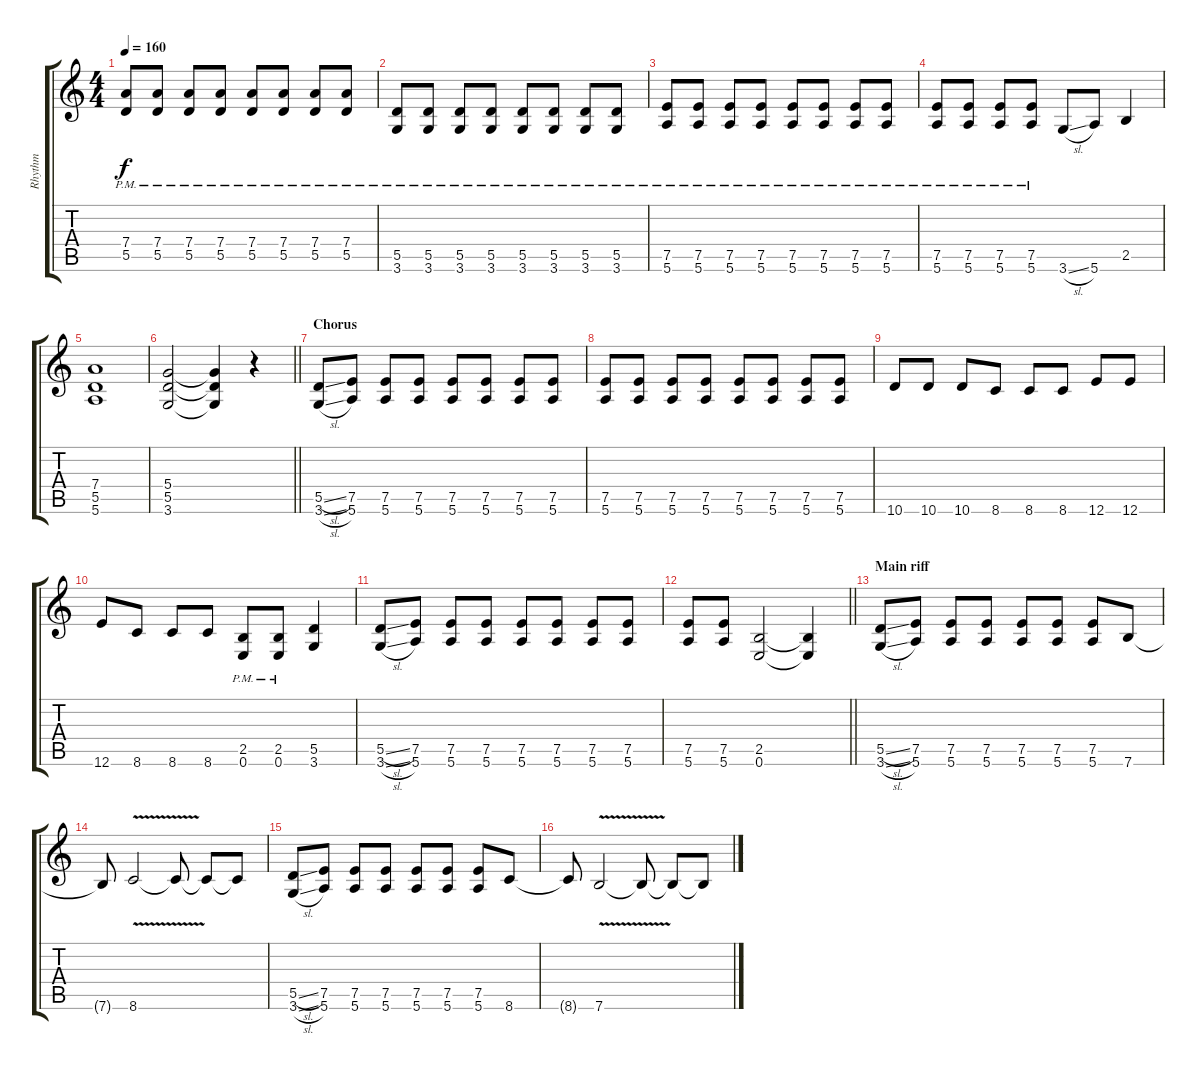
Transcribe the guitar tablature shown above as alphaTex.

\track ("Rhythm" "Rhythm") {instrument distortionguitar}
\staff {score tabs}
\tuning (E4 B3 G3 D3 A2 E2) {hide}
\ts (4 4)
\tempo 160
\clef g2
\ks c
(7.4{pm} 5.5{pm}).8{dy f} (7.4{pm} 5.5{pm}).8 (7.4{pm} 5.5{pm}).8 (7.4{pm} 5.5{pm}).8 (7.4{pm} 5.5{pm}).8 (7.4{pm} 5.5{pm}).8 (7.4{pm} 5.5{pm}).8 (7.4{pm} 5.5{pm}).8 |
(5.5{pm} 3.6{pm}).8 (5.5{pm} 3.6{pm}).8 (5.5{pm} 3.6{pm}).8 (5.5{pm} 3.6{pm}).8 (5.5{pm} 3.6{pm}).8 (5.5{pm} 3.6{pm}).8 (5.5{pm} 3.6{pm}).8 (5.5{pm} 3.6{pm}).8 |
(7.5{pm} 5.6{pm}).8 (7.5{pm} 5.6{pm}).8 (7.5{pm} 5.6{pm}).8 (7.5{pm} 5.6{pm}).8 (7.5{pm} 5.6{pm}).8 (7.5{pm} 5.6{pm}).8 (7.5{pm} 5.6{pm}).8 (7.5{pm} 5.6{pm}).8 |
(7.5{pm} 5.6{pm}).8 (7.5{pm} 5.6{pm}).8 (7.5{pm} 5.6{pm}).8 (7.5{pm} 5.6{pm}).8 3.6{sl}.8{volume 16} 5.6.8 2.5.4 |
(7.4 5.5 5.6).1 |
\barLineRight lightlight
(5.4 5.5 3.6).2 (5.4{t} 5.5{t} 3.6{t}).4 r.4 |
\section ("" "Chorus")
(5.5{sl} 3.6{sl}).8 (7.5 5.6).8 (7.5 5.6).8 (7.5 5.6).8 (7.5 5.6).8 (7.5 5.6).8 (7.5 5.6).8 (7.5 5.6).8 |
(7.5 5.6).8 (7.5 5.6).8 (7.5 5.6).8 (7.5 5.6).8 (7.5 5.6).8 (7.5 5.6).8 (7.5 5.6).8 (7.5 5.6).8 |
10.6.8 10.6.8 10.6.8 8.6.8 8.6.8 8.6.8 12.6.8 12.6.8 |
12.6.8 8.6.8 8.6.8 8.6.8 (2.5{pm} 0.6{pm}).8 (2.5{pm} 0.6{pm}).8 (5.5 3.6).4 |
(5.5{sl} 3.6{sl}).8 (7.5 5.6).8 (7.5 5.6).8 (7.5 5.6).8 (7.5 5.6).8 (7.5 5.6).8 (7.5 5.6).8 (7.5 5.6).8 |
\barLineRight lightlight
(7.5 5.6).8 (7.5 5.6).8 (2.5 0.6).2 (2.5{t} 0.6{t}).4 |
\section ("" "Main riff")
(5.5{sl} 3.6{sl}).8 (7.5 5.6).8 (7.5 5.6).8 (7.5 5.6).8 (7.5 5.6).8 (7.5 5.6).8 (7.5 5.6).8 7.6.8 |
7.6{t}.8 8.6{v}.2 8.6{t}.8 8.6{t}.8 8.6{t}.8 |
(5.5{sl} 3.6{sl}).8 (7.5 5.6).8 (7.5 5.6).8 (7.5 5.6).8 (7.5 5.6).8 (7.5 5.6).8 (7.5 5.6).8 8.6.8 |
8.6{t}.8 7.6{v}.2 7.6{t}.8 7.6{t}.8 7.6{t}.8
